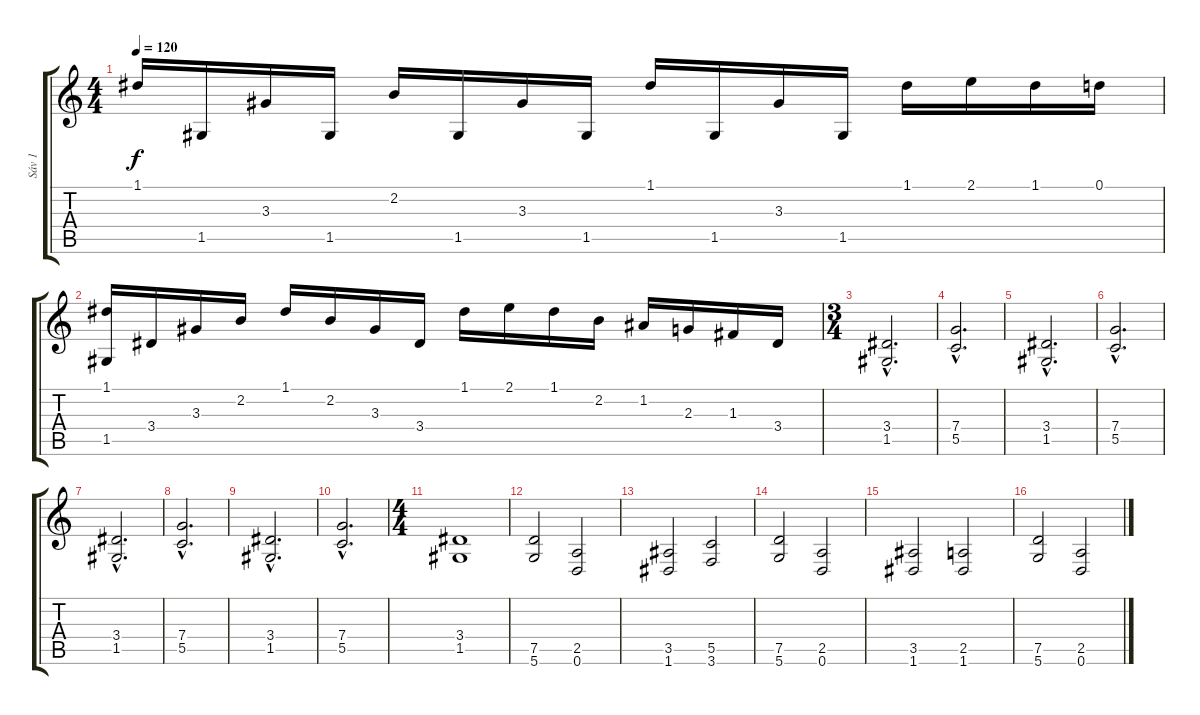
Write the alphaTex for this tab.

\track ("Sáv 1" "Sáv 1") {instrument distortionguitar}
\staff {score tabs}
\tuning (D4 A3 F3 C3 G2 D2) {hide}
\ts (4 4)
\tempo 120
\clef g2
\ks c
1.1.16{dy f volume 16 instrument vibraphone} 1.5.16 3.3.16 1.5.16 2.2.16 1.5.16 3.3.16 1.5.16 1.1.16 1.5.16 3.3.16 1.5.16 1.1.16 2.1.16 1.1.16 0.1.16 |
(1.1 1.5).16 3.4.16 3.3.16 2.2.16 1.1.16 2.2.16 3.3.16 3.4.16 1.1.16 2.1.16 1.1.16 2.2.16 1.2.16 2.3.16 1.3.16 3.4.16 |
\ts (3 4)
(3.4{hac} 1.5{hac}).2{d volume 16 instrument distortionguitar} |
(7.4{hac} 5.5{hac}).2{d} |
(3.4{hac} 1.5{hac}).2{d volume 16 instrument distortionguitar} |
(7.4{hac} 5.5{hac}).2{d} |
(3.4{hac} 1.5{hac}).2{d volume 16 instrument distortionguitar} |
(7.4{hac} 5.5{hac}).2{d} |
(3.4{hac} 1.5{hac}).2{d volume 16 instrument distortionguitar} |
(7.4{hac} 5.5{hac}).2{d} |
\ts (4 4)
(3.4 1.5).1 |
(7.5 5.6).2 (2.5 0.6).2 |
(3.5 1.6).2 (5.5 3.6).2 |
(7.5 5.6).2 (2.5 0.6).2 |
(3.5 1.6).2 (2.5 1.6).2 |
(7.5 5.6).2 (2.5 0.6).2
